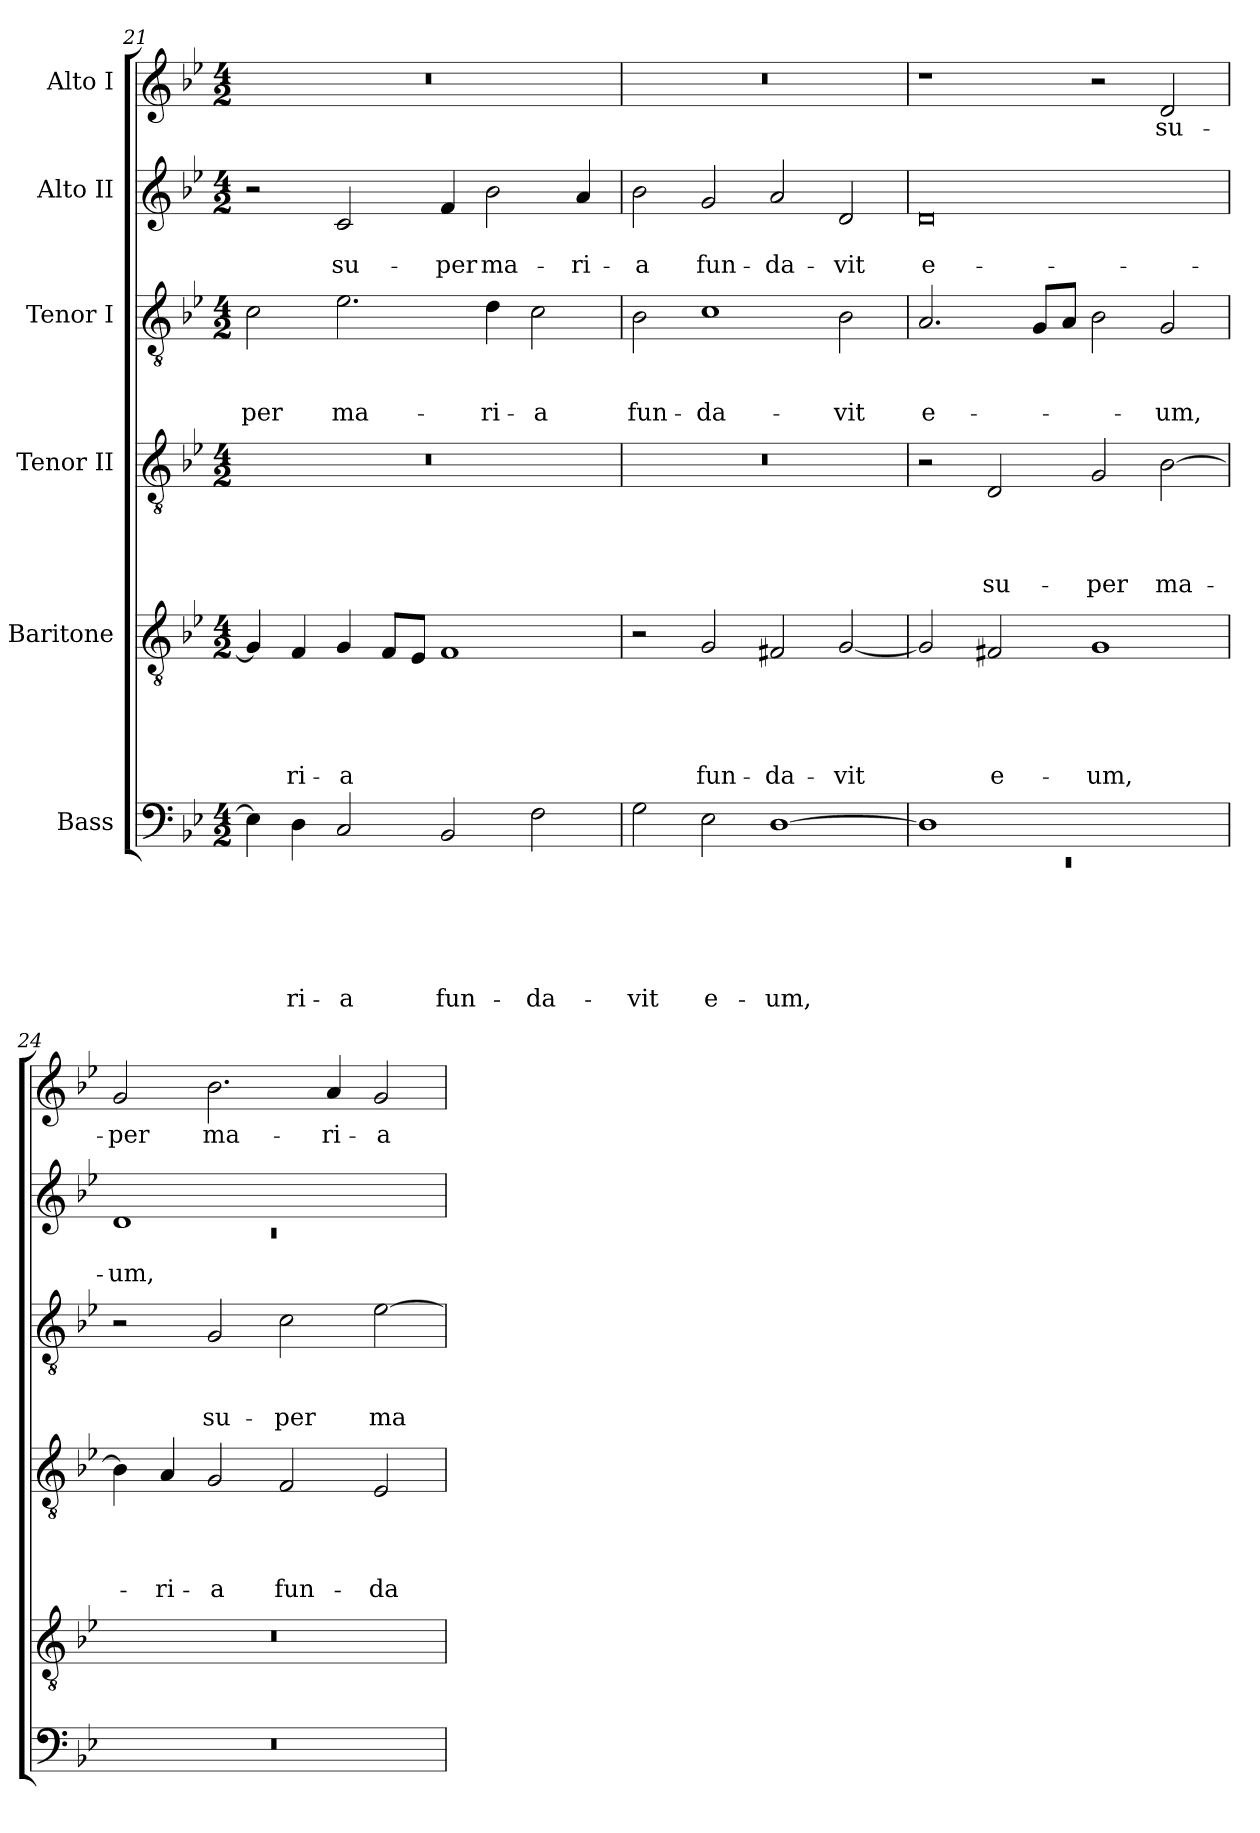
**kern	**text	**text	**text	**text	**text	**text	**kern	**text	**text	**text	**text	**text	**kern	**text	**text	**text	**text	**kern	**text	**text	**text	**kern	**text	**text	**kern	**text
*part6	*part6	*part6	*part6	*part6	*part6	*part6	*part5	*part5	*part5	*part5	*part5	*part5	*part4	*part4	*part4	*part4	*part4	*part3	*part3	*part3	*part3	*part2	*part2	*part2	*part1	*part1
*staff6	*staff6	*staff6	*staff6	*staff6	*staff6	*staff6	*staff5	*staff5	*staff5	*staff5	*staff5	*staff5	*staff4	*staff4	*staff4	*staff4	*staff4	*staff3	*staff3	*staff3	*staff3	*staff2	*staff2	*staff2	*staff1	*staff1
*I"Bass	*	*	*	*	*	*	*I"Baritone	*	*	*	*	*	*I"Tenor II	*	*	*	*	*I"Tenor I	*	*	*	*I"Alto II	*	*	*I"Alto I	*
*clefF4	*	*	*	*	*	*	*clefGv2	*	*	*	*	*	*clefGv2	*	*	*	*	*clefGv2	*	*	*	*clefG2	*	*	*clefG2	*
*k[b-e-]	*	*	*	*	*	*	*k[b-e-]	*	*	*	*	*	*k[b-e-]	*	*	*	*	*k[b-e-]	*	*	*	*k[b-e-]	*	*	*k[b-e-]	*
*B-:	*	*	*	*	*	*	*B-:	*	*	*	*	*	*B-:	*	*	*	*	*B-:	*	*	*	*B-:	*	*	*B-:	*
*M4/2	*	*	*	*	*	*	*M4/2	*	*	*	*	*	*M4/2	*	*	*	*	*M4/2	*	*	*	*M4/2	*	*	*M4/2	*
=21	=21	=21	=21	=21	=21	=21	=21	=21	=21	=21	=21	=21	=21	=21	=21	=21	=21	=21	=21	=21	=21	=21	=21	=21	=21	=21
!	!	!	!	!	!	!	!	!	!	!	!	!	!LO:N:vis=1	!	!	!	!	!	!	!	!LO:LY:b	!	!	!	!LO:N:vis=1	!
4E-\]	.	.	.	.	.	.	4G/]	.	.	.	.	.	0r	.	.	.	.	2c\	.	.	-per	2r	.	.	0r	.
!	!	!	!	!	!	!LO:LY:b	!	!	!	!	!	!LO:LY:b	!	!	!	!	!	!	!	!	!	!	!	!	!	!
4D\	.	.	.	.	.	-ri-	4F/	.	.	.	.	-ri-	.	.	.	.	.	.	.	.	.	.	.	.	.	.
!	!	!	!	!	!	!LO:LY:b	!	!	!	!	!	!LO:LY:b	!	!	!	!	!	!	!	!	!LO:LY:b	!	!	!LO:LY:b	!	!
2C/	.	.	.	.	.	-a	4G/	.	.	.	.	-a	.	.	.	.	.	2.e-\	.	.	ma-	2c/	.	su-	.	.
.	.	.	.	.	.	.	8F/L	.	.	.	.	.	.	.	.	.	.	.	.	.	.	.	.	.	.	.
.	.	.	.	.	.	.	8E-/J	.	.	.	.	.	.	.	.	.	.	.	.	.	.	.	.	.	.	.
!	!	!	!	!	!	!LO:LY:b	!	!	!	!	!	!	!	!	!	!	!	!	!	!	!	!	!	!LO:LY:b	!	!
2BB-/	.	.	.	.	.	fun-	1F	.	.	.	.	.	.	.	.	.	.	.	.	.	.	4f/	.	-per	.	.
!	!	!	!	!	!	!	!	!	!	!	!	!	!	!	!	!	!	!	!	!	!LO:LY:b	!	!	!LO:LY:b	!	!
.	.	.	.	.	.	.	.	.	.	.	.	.	.	.	.	.	.	4d\	.	.	-ri-	2b-\	.	ma-	.	.
!	!	!	!	!	!	!LO:LY:b	!	!	!	!	!	!	!	!	!	!	!	!	!	!	!LO:LY:b	!	!	!	!	!
2F\	.	.	.	.	.	-da-	.	.	.	.	.	.	.	.	.	.	.	2c\	.	.	-a	.	.	.	.	.
!	!	!	!	!	!	!	!	!	!	!	!	!	!	!	!	!	!	!	!	!	!	!	!	!LO:LY:b	!	!
.	.	.	.	.	.	.	.	.	.	.	.	.	.	.	.	.	.	.	.	.	.	4a/	.	-ri-	.	.
=22	=22	=22	=22	=22	=22	=22	=22	=22	=22	=22	=22	=22	=22	=22	=22	=22	=22	=22	=22	=22	=22	=22	=22	=22	=22	=22
!	!	!	!	!	!	!LO:LY:b	!	!	!	!	!	!	!LO:N:vis=1	!	!	!	!	!	!	!	!LO:LY:b	!	!	!LO:LY:b	!LO:N:vis=1	!
2G\	.	.	.	.	.	-vit	2r	.	.	.	.	.	0r	.	.	.	.	2B-\	.	.	fun-	2b-\	.	-a	0r	.
!	!	!	!	!	!	!LO:LY:b	!	!	!	!	!	!LO:LY:b	!	!	!	!	!	!	!	!	!LO:LY:b	!	!	!LO:LY:b	!	!
2E-\	.	.	.	.	.	e-	2G/	.	.	.	.	fun-	.	.	.	.	.	1c	.	.	-da-	2g/	.	fun-	.	.
!	!	!	!	!	!	!LO:LY:b	!	!	!	!	!	!LO:LY:b	!	!	!	!	!	!	!	!	!	!	!	!LO:LY:b	!	!
[>1D	.	.	.	.	.	-um,	2F#X/	.	.	.	.	-da-	.	.	.	.	.	.	.	.	.	2a/	.	-da-	.	.
!	!	!	!	!	!	!	!	!	!	!	!	!LO:LY:b	!	!	!	!	!	!	!	!	!LO:LY:b	!	!	!LO:LY:b	!	!
.	.	.	.	.	.	.	[<2G/	.	.	.	.	-vit	.	.	.	.	.	2B-\	.	.	-vit	2d/	.	-vit	.	.
=23	=23	=23	=23	=23	=23	=23	=23	=23	=23	=23	=23	=23	=23	=23	=23	=23	=23	=23	=23	=23	=23	=23	=23	=23	=23	=23
*^	*	*	*	*	*	*	*	*	*	*	*	*	*	*	*	*	*	*	*	*	*	*	*	*	*	*
!	!LO:N:vis=1	!	!	!	!	!	!	!	!	!	!	!	!	!	!	!	!	!	!	!	!	!LO:LY:b	!	!	!LO:LY:b:rj	!	!
1D]	0rEE	.	.	.	.	.	.	2G/]	.	.	.	.	.	2r	.	.	.	.	2.A/	.	.	e-	0d	.	e-	1r	.
!	!	!	!	!	!	!	!	!	!	!	!	!	!LO:LY:b	!	!	!	!	!LO:LY:b	!	!	!	!	!	!	!	!	!
.	.	.	.	.	.	.	.	2F#X/	.	.	.	.	e-	2D/	.	.	.	su-	.	.	.	.	.	.	.	.	.
.	.	.	.	.	.	.	.	.	.	.	.	.	.	.	.	.	.	.	8G/L	.	.	.	.	.	.	.	.
.	.	.	.	.	.	.	.	.	.	.	.	.	.	.	.	.	.	.	8A/J	.	.	.	.	.	.	.	.
!	!	!	!	!	!	!	!	!	!	!	!	!	!LO:LY:b	!	!	!	!	!LO:LY:b	!	!	!	!	!	!	!	!	!
1ryy	.	.	.	.	.	.	.	1G	.	.	.	.	-um,	2G/	.	.	.	-per	2B-\	.	.	.	.	.	.	2r	.
!	!	!	!	!	!	!	!	!	!	!	!	!	!	!	!	!	!	!LO:LY:b	!	!	!	!LO:LY:b	!	!	!	!	!LO:LY:b
.	.	.	.	.	.	.	.	.	.	.	.	.	.	[>2B-\	.	.	.	ma-	2G/	.	.	-um,	.	.	.	2d/	su-
*v	*v	*	*	*	*	*	*	*	*	*	*	*	*	*	*	*	*	*	*	*	*	*	*	*	*	*	*
=24	=24	=24	=24	=24	=24	=24	=24	=24	=24	=24	=24	=24	=24	=24	=24	=24	=24	=24	=24	=24	=24	=24	=24	=24	=24	=24
*	*	*	*	*	*	*	*	*	*	*	*	*	*	*	*	*	*	*	*	*	*	*^	*	*	*	*
!LO:N:vis=1	!	!	!	!	!	!	!LO:N:vis=1	!	!	!	!	!	!	!	!	!	!	!	!	!	!	!	!LO:N:vis=1	!	!LO:LY:b	!	!LO:LY:b
0r	.	.	.	.	.	.	0r	.	.	.	.	.	4B-\]	.	.	.	.	2r	.	.	.	1d	0rc	.	-um,	2g/	-per
!	!	!	!	!	!	!	!	!	!	!	!	!	!	!	!	!	!LO:LY:b	!	!	!	!	!	!	!	!	!	!
.	.	.	.	.	.	.	.	.	.	.	.	.	4A/	.	.	.	-ri-	.	.	.	.	.	.	.	.	.	.
!	!	!	!	!	!	!	!	!	!	!	!	!	!	!	!	!	!LO:LY:b	!	!	!	!LO:LY:b	!	!	!	!	!	!LO:LY:b
.	.	.	.	.	.	.	.	.	.	.	.	.	2G/	.	.	.	-a	2G/	.	.	su-	.	.	.	.	2.b-\	ma-
!	!	!	!	!	!	!	!	!	!	!	!	!	!	!	!	!	!LO:LY:b	!	!	!	!LO:LY:b	!	!	!	!	!	!
.	.	.	.	.	.	.	.	.	.	.	.	.	2F/	.	.	.	fun-	2c\	.	.	-per	1ryy	.	.	.	.	.
!	!	!	!	!	!	!	!	!	!	!	!	!	!	!	!	!	!	!	!	!	!	!	!	!	!	!	!LO:LY:b
.	.	.	.	.	.	.	.	.	.	.	.	.	.	.	.	.	.	.	.	.	.	.	.	.	.	4a/	-ri-
!	!	!	!	!	!	!	!	!	!	!	!	!	!	!	!	!	!LO:LY:b	!	!	!	!LO:LY:b	!	!	!	!	!	!LO:LY:b
.	.	.	.	.	.	.	.	.	.	.	.	.	2E-/	.	.	.	-da-	[<2e-\	.	.	ma-	.	.	.	.	2g/	-a
*	*	*	*	*	*	*	*	*	*	*	*	*	*	*	*	*	*	*	*	*	*	*v	*v	*	*	*	*
=	=	=	=	=	=	=	=	=	=	=	=	=	=	=	=	=	=	=	=	=	=	=	=	=	=	=
*-	*-	*-	*-	*-	*-	*-	*-	*-	*-	*-	*-	*-	*-	*-	*-	*-	*-	*-	*-	*-	*-	*-	*-	*-	*-	*-
